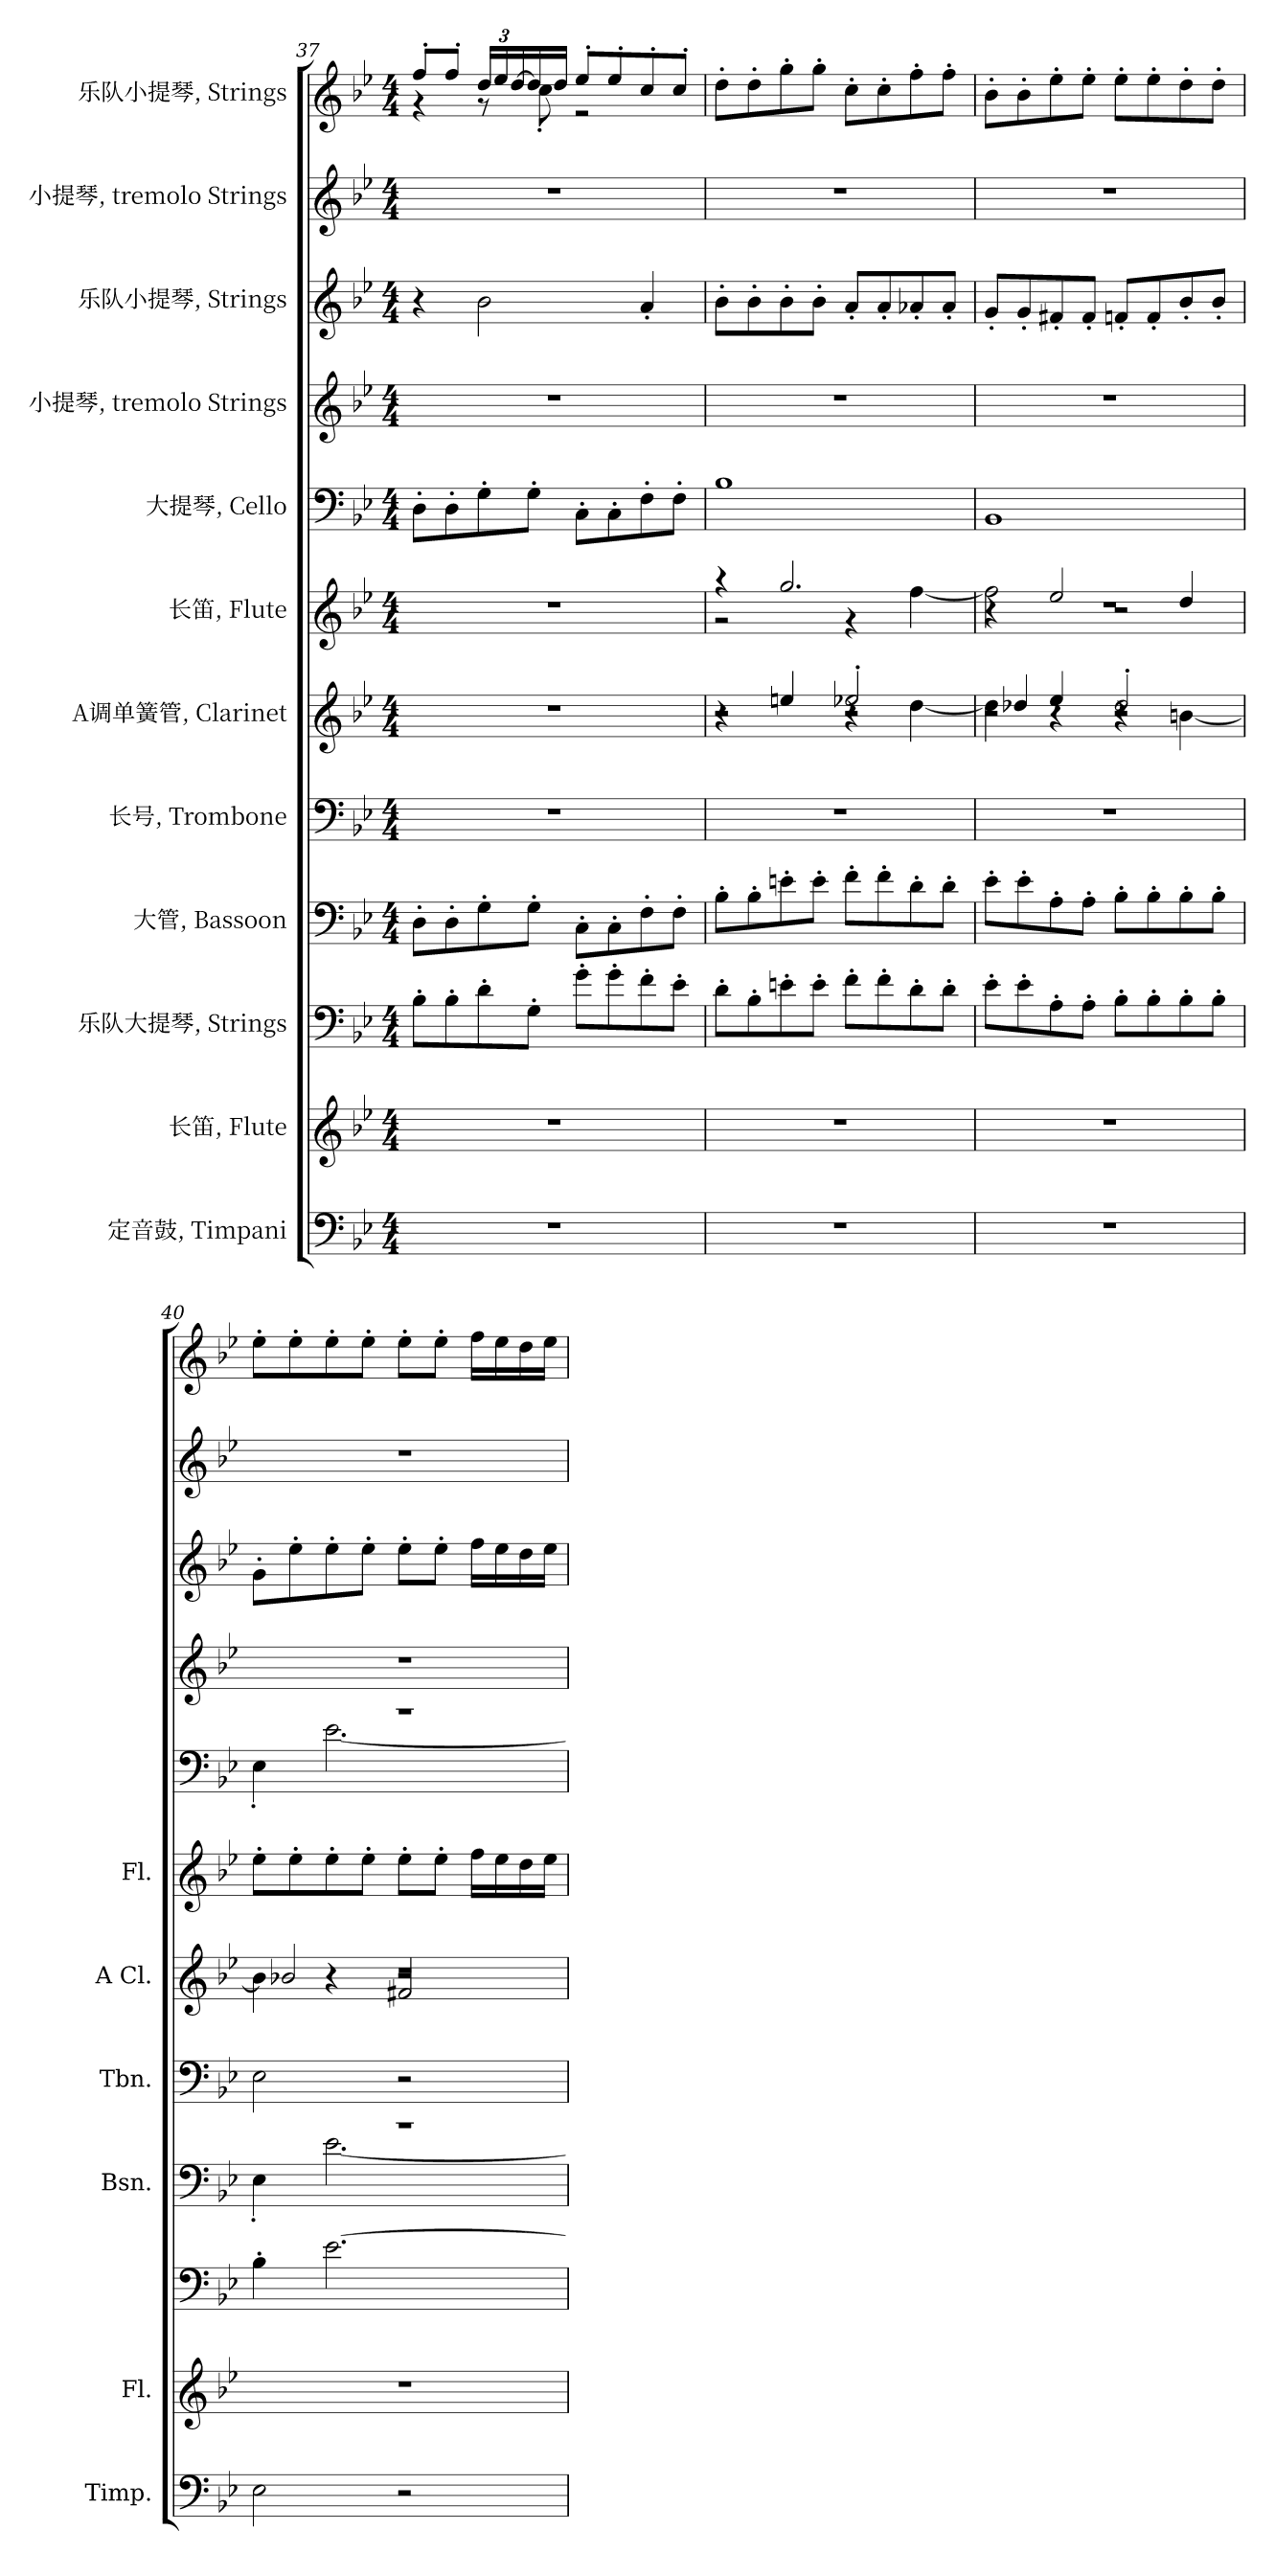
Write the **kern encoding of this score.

**kern	**kern	**kern	**kern	**kern	**kern	**kern	**kern	**kern	**kern	**kern	**kern
*part12	*part11	*part10	*part9	*part8	*part7	*part6	*part5	*part4	*part3	*part2	*part1
*staff12	*staff11	*staff10	*staff9	*staff8	*staff7	*staff6	*staff5	*staff4	*staff3	*staff2	*staff1
*I"定音鼓, Timpani	*I"长笛, Flute	*I"乐队大提琴, Strings	*I"大管, Bassoon	*I"长号, Trombone	*I"A调单簧管, Clarinet	*I"长笛, Flute	*I"大提琴, Cello	*I"小提琴, tremolo Strings	*I"乐队小提琴, Strings	*I"小提琴, tremolo Strings	*I"乐队小提琴, Strings
*I'Timp.	*I'Fl.	*	*I'Bsn.	*I'Tbn.	*I'A Cl.	*I'Fl.	*	*	*	*	*
*clefF4	*clefG2	*clefF4	*clefF4	*clefF4	*clefG2	*clefG2	*clefF4	*clefG2	*clefG2	*clefG2	*clefG2
*	*	*	*	*	*ITrd2c3	*	*	*	*	*	*
*k[b-e-]	*k[b-e-]	*k[b-e-]	*k[b-e-]	*k[b-e-]	*k[f#]	*k[b-e-]	*k[b-e-]	*k[b-e-]	*k[b-e-]	*k[b-e-]	*k[b-e-]
*M4/4	*M4/4	*M4/4	*M4/4	*M4/4	*M4/4	*M4/4	*M4/4	*M4/4	*M4/4	*M4/4	*M4/4
=37	=37	=37	=37	=37	=37	=37	=37	=37	=37	=37	=37
*	*	*	*	*	*	*	*	*	*	*	*^
1r	1r	8B-'\L	8D'\L	1r	1r	1r	8D'\L	1r	4r	1r	8ff'/L	4r
.	.	8B-'\	8D'\	.	.	.	8D'\	.	.	.	8ff'/J	.
*	*	*	*	*	*	*	*	*	*	*	*Xbrackettup	*
.	.	8d'\	8G'\	.	.	.	8G'\	.	2b-\	.	24dd/LL	8r
.	.	.	.	.	.	.	.	.	.	.	24ee-/	.
.	.	.	.	.	.	.	.	.	.	.	[24dd/	.
.	.	8G'\J	8G'\J	.	.	.	8G'\J	.	.	.	16dd/]	8cc'\
.	.	.	.	.	.	.	.	.	.	.	16dd/JJ	.
.	.	8g'\L	8C'\L	.	.	.	8C'\L	.	.	.	8ee-'/L	2r
.	.	8g'\	8C'\	.	.	.	8C'\	.	.	.	8ee-'/	.
.	.	8f'\	8F'\	.	.	.	8F'\	.	4a'/	.	8cc'/	.
.	.	8e-'\J	8F'\J	.	.	.	8F'\J	.	.	.	8cc'/J	.
*	*	*	*	*	*	*	*	*	*	*	*v	*v
=38	=38	=38	=38	=38	=38	=38	=38	=38	=38	=38	=38
*	*	*	*	*	*^	*^	*	*	*	*	*
*	*	*	*	*	*	*^	*	*	*	*	*	*	*
1r	1r	8d'\L	8B-'\L	1r	2r	2r	4r	4r	2r	1B-	1r	8b-'\L	1r	8dd'\L
.	.	8B-'\	8B-'\	.	.	.	.	.	.	.	.	8b-'\	.	8dd'\
.	.	8en'\	8en'\	.	.	.	4cc#X/	2.gg/	.	.	.	8b-'\	.	8gg'\
.	.	8e'\J	8e'\J	.	.	.	.	.	.	.	.	8b-'\J	.	8gg'\J
.	.	8f'\L	8f'\L	.	2ccn'/	4r	2r	.	4r	.	.	8a'/L	.	8cc'\L
.	.	8f'\	8f'\	.	.	.	.	.	.	.	.	8a'/	.	8cc'\
.	.	8d'\	8d'\	.	.	[4b\	.	.	[4ff\	.	.	8a-X'/	.	8ff'\
.	.	8d'\J	8d'\J	.	.	.	.	.	.	.	.	8a-'/J	.	8ff'\J
!!LO:PB:g=z
=39	=39	=39	=39	=39	=39	=39	=39	=39	=39	=39	=39	=39	=39	=39
*	*	*	*	*	*	*	*	*	*^	*	*	*	*	*
1r	1r	8e-'\L	8e-'\L	1r	2r	4b\]	4b-X/	1r	2ff\]	4r	1BB-	1r	8g'/L	1r	8b-'\L
.	.	8e-'\	8e-'\	.	.	.	.	.	.	.	.	.	8g'/	.	8b-'\
.	.	8A'\	8A'\	.	.	4r	4cc/	.	.	2ee-/	.	.	8f#X'/	.	8ee-'\
.	.	8A'\J	8A'\J	.	.	.	.	.	.	.	.	.	8f#'/J	.	8ee-'\J
.	.	8B-'\L	8B-'\L	.	2b-'/	4r	2r	.	2r	.	.	.	8fn'/L	.	8ee-'\L
.	.	8B-'\	8B-'\	.	.	.	.	.	.	.	.	.	8f'/	.	8ee-'\
.	.	8B-'\	8B-'\	.	.	[4g#X\	.	.	.	4dd/	.	.	8b-'/	.	8dd'\
.	.	8B-'\J	8B-'\J	.	.	.	.	.	.	.	.	.	8b-'/J	.	8dd'\J
*	*	*	*	*	*	*	*	*v	*v	*v	*	*	*	*	*
=40	=40	=40	=40	=40	=40	=40	=40	=40	=40	=40	=40	=40	=40
*	*	*	*^	*	*	*	*	*	*^	*	*	*	*
2E-\	1r	4B-'\	1r	4E-'\	2E-\	1r	4g#\]	2gn/	8ee-'\L	1r	4E-'\	1r	8g'\L	1r	8ee-'\L
.	.	.	.	.	.	.	.	.	8ee-'\	.	.	.	8ee-'\	.	8ee-'\
.	.	[2.e-\	.	[2.e-\	.	.	4r	.	8ee-'\	.	[2.e-\	.	8ee-'\	.	8ee-'\
.	.	.	.	.	.	.	.	.	8ee-'\J	.	.	.	8ee-'\J	.	8ee-'\J
2r	.	.	.	.	2r	.	2r	2d#X/	8ee-'\L	.	.	.	8ee-'\L	.	8ee-'\L
.	.	.	.	.	.	.	.	.	8ee-'\J	.	.	.	8ee-'\J	.	8ee-'\J
.	.	.	.	.	.	.	.	.	16ff\LL	.	.	.	16ff\LL	.	16ff\LL
.	.	.	.	.	.	.	.	.	16ee-\	.	.	.	16ee-\	.	16ee-\
.	.	.	.	.	.	.	.	.	16dd\	.	.	.	16dd\	.	16dd\
.	.	.	.	.	.	.	.	.	16ee-\JJ	.	.	.	16ee-\JJ	.	16ee-\JJ
*	*	*	*v	*v	*	*v	*v	*v	*	*v	*v	*	*	*	*
=	=	=	=	=	=	=	=	=	=	=	=
*-	*-	*-	*-	*-	*-	*-	*-	*-	*-	*-	*-
